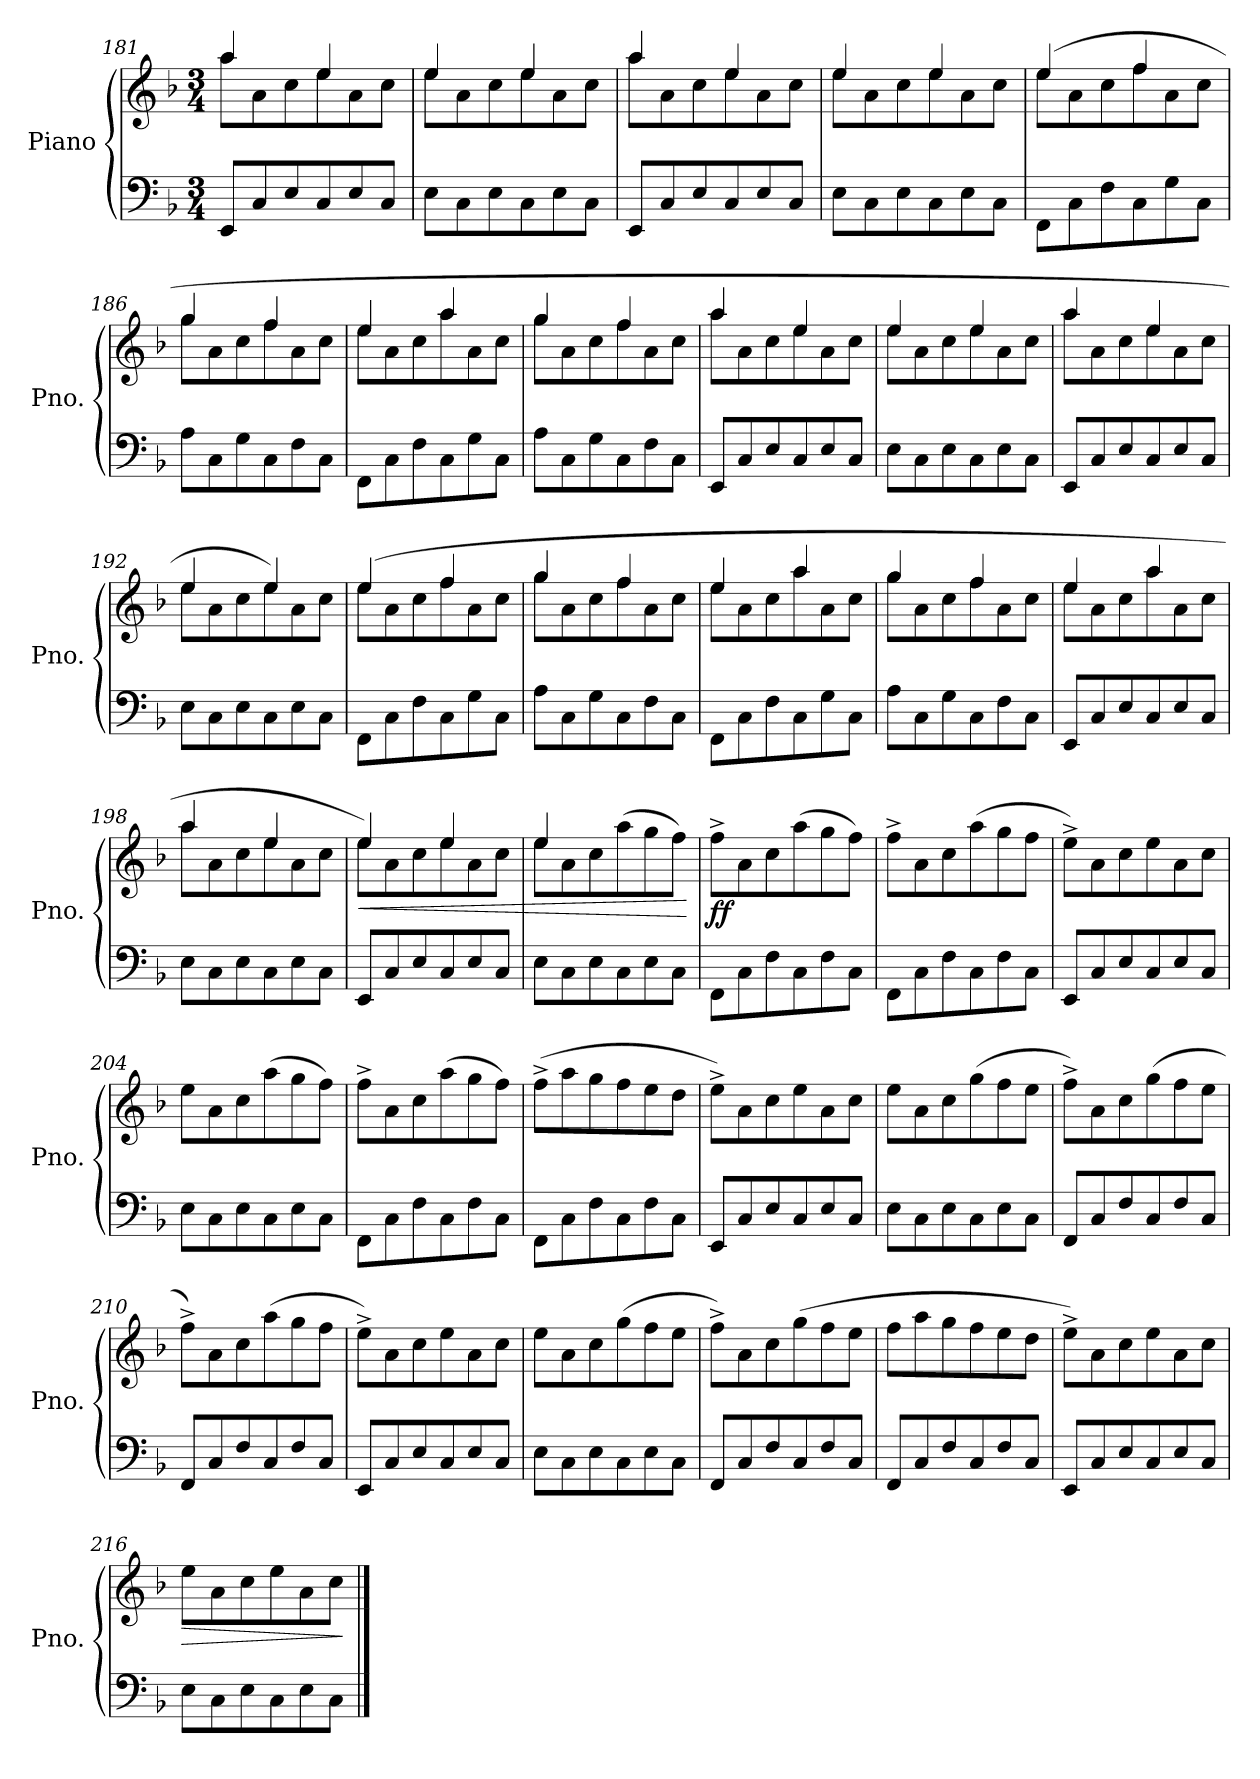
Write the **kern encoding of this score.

**kern	**kern	**dynam
*part1	*part1	*part1
*staff2	*staff1	*staff1/2
*I"Piano	*	*
*I'Pno.	*	*
!!LO:PB:g=z
*clefF4	*clefG2	*
*k[b-]	*k[b-]	*
*M3/4	*M3/4	*
=181	=181	=181
*	*^	*
8EE/L	4aa/	8aa\L	.
8C/	.	8a\	.
8E/	8ryy	8cc\	.
8C/	4ee/	8ee\	.
8E/	.	8a\	.
8C/J	8ryy	8cc\J	.
=182	=182	=182	=182
8E\L	4ee/	8ee\L	.
8C\	.	8a\	.
8E\	8ryy	8cc\	.
8C\	4ee/	8ee\	.
8E\	.	8a\	.
8C\J	8ryy	8cc\J	.
=183	=183	=183	=183
8EE/L	4aa/	8aa\L	.
8C/	.	8a\	.
8E/	8ryy	8cc\	.
8C/	4ee/	8ee\	.
8E/	.	8a\	.
8C/J	8ryy	8cc\J	.
=184	=184	=184	=184
8E\L	4ee/	8ee\L	.
8C\	.	8a\	.
8E\	8ryy	8cc\	.
8C\	4ee/	8ee\	.
8E\	.	8a\	.
8C\J	8ryy	8cc\J	.
=185	=185	=185	=185
8FF\L	(>4ee/	8ee\L	.
8C\	.	8a\	.
8F\	8ryy	8cc\	.
8C\	4ff/	8ff\	.
8G\	.	8a\	.
8C\J	8ryy	8cc\J	.
=186	=186	=186	=186
8A\L	4gg/	8gg\L	.
8C\	.	8a\	.
8G\	8ryy	8cc\	.
8C\	4ff/	8ff\	.
8F\	.	8a\	.
8C\J	8ryy	8cc\J	.
!!LO:LB:g=z	!!
=187	=187	=187	=187
8FF\L	4ee/	8ee\L	.
8C\	.	8a\	.
8F\	8ryy	8cc\	.
8C\	4aa/	8aa\	.
8G\	.	8a\	.
8C\J	8ryy	8cc\J	.
=188	=188	=188	=188
8A\L	4gg/	8gg\L	.
8C\	.	8a\	.
8G\	8ryy	8cc\	.
8C\	4ff/	8ff\	.
8F\	.	8a\	.
8C\J	8ryy	8cc\J	.
=189	=189	=189	=189
8EE/L	4aa/	8aa\L	.
8C/	.	8a\	.
8E/	8ryy	8cc\	.
8C/	4ee/	8ee\	.
8E/	.	8a\	.
8C/J	8ryy	8cc\J	.
=190	=190	=190	=190
8E\L	4ee/	8ee\L	.
8C\	.	8a\	.
8E\	8ryy	8cc\	.
8C\	4ee/	8ee\	.
8E\	.	8a\	.
8C\J	8ryy	8cc\J	.
=191	=191	=191	=191
8EE/L	4aa/	8aa\L	.
8C/	.	8a\	.
8E/	8ryy	8cc\	.
8C/	4ee/	8ee\	.
8E/	.	8a\	.
8C/J	8ryy	8cc\J	.
=192	=192	=192	=192
8E\L	4ee/	8ee\L	.
8C\	.	8a\	.
8E\	8ryy	8cc\	.
8C\	4ee/)	8ee\	.
8E\	.	8a\	.
8C\J	8ryy	8cc\J	.
!!LO:LB:g=z	!!
=193	=193	=193	=193
8FF\L	(>4ee/	8ee\L	.
8C\	.	8a\	.
8F\	8ryy	8cc\	.
8C\	4ff/	8ff\	.
8G\	.	8a\	.
8C\J	8ryy	8cc\J	.
=194	=194	=194	=194
8A\L	4gg/	8gg\L	.
8C\	.	8a\	.
8G\	8ryy	8cc\	.
8C\	4ff/	8ff\	.
8F\	.	8a\	.
8C\J	8ryy	8cc\J	.
=195	=195	=195	=195
8FF\L	4ee/	8ee\L	.
8C\	.	8a\	.
8F\	8ryy	8cc\	.
8C\	4aa/	8aa\	.
8G\	.	8a\	.
8C\J	8ryy	8cc\J	.
=196	=196	=196	=196
8A\L	4gg/	8gg\L	.
8C\	.	8a\	.
8G\	8ryy	8cc\	.
8C\	4ff/	8ff\	.
8F\	.	8a\	.
8C\J	8ryy	8cc\J	.
=197	=197	=197	=197
8EE/L	4ee/	8ee\L	.
8C/	.	8a\	.
8E/	8ryy	8cc\	.
8C/	4aa/	8aa\	.
8E/	.	8a\	.
8C/J	8ryy	8cc\J	.
=198	=198	=198	=198
8E\L	4aa/	8aa\L	.
8C\	.	8a\	.
8E\	8ryy	8cc\	.
8C\	4ee/	8ee\	.
8E\	.	8a\	.
8C\J	8ryy	8cc\J	.
!!LO:LB:g=z	!!
=199	=199	=199	=199
!	!	!	!LO:HP:b
8EE/L	4ee/)	8ee\L	<
8C/	.	8a\	.
8E/	8ryy	8cc\	.
8C/	4ee/	8ee\	.
8E/	.	8a\	.
8C/J	8ryy	8cc\J	.
=200	=200	=200	=200
8E\L	4ee/	8ee\L	.
8C\	.	8a\	.
8E\	8ryy	8cc\	.
8C\	4ryy	(>8aa\	.
8E\	.	8gg\	.
8C\J	8ryy	8ff\J)	.
*	*v	*v	*
.	.	[
=201	=201	=201
!	!	!LO:DY:b
8FF\L	8ff^\L	ff
8C\	8a\	.
8F\	8cc\	.
8C\	(>8aa\	.
8F\	8gg\	.
8C\J	8ff\J)	.
=202	=202	=202
8FF\L	8ff^\L	.
8C\	8a\	.
8F\	8cc\	.
8C\	(>8aa\	.
8F\	8gg\	.
8C\J	8ff\J	.
=203	=203	=203
8EE/L	8ee^\L)	.
8C/	8a\	.
8E/	8cc\	.
8C/	8ee\	.
8E/	8a\	.
8C/J	8cc\J	.
=204	=204	=204
8E\L	8ee\L	.
8C\	8a\	.
8E\	8cc\	.
8C\	(>8aa\	.
8E\	8gg\	.
8C\J	8ff\J)	.
!!LO:LB:g=z
=205	=205	=205
8FF\L	8ff^\L	.
8C\	8a\	.
8F\	8cc\	.
8C\	(>8aa\	.
8F\	8gg\	.
8C\J	8ff\J)	.
=206	=206	=206
8FF\L	(>8ff^\L	.
8C\	8aa\	.
8F\	8gg\	.
8C\	8ff\	.
8F\	8ee\	.
8C\J	8dd\J	.
=207	=207	=207
8EE/L	8ee^\L)	.
8C/	8a\	.
8E/	8cc\	.
8C/	8ee\	.
8E/	8a\	.
8C/J	8cc\J	.
=208	=208	=208
8E\L	8ee\L	.
8C\	8a\	.
8E\	8cc\	.
8C\	(>8gg\	.
8E\	8ff\	.
8C\J	8ee\J	.
=209	=209	=209
8FF/L	8ff^\L)	.
8C/	8a\	.
8F/	8cc\	.
8C/	(>8gg\	.
8F/	8ff\	.
8C/J	8ee\J	.
=210	=210	=210
8FF/L	8ff^\L)	.
8C/	8a\	.
8F/	8cc\	.
8C/	(>8aa\	.
8F/	8gg\	.
8C/J	8ff\J	.
!!LO:LB:g=z
=211	=211	=211
8EE/L	8ee^\L)	.
8C/	8a\	.
8E/	8cc\	.
8C/	8ee\	.
8E/	8a\	.
8C/J	8cc\J	.
=212	=212	=212
8E\L	8ee\L	.
8C\	8a\	.
8E\	8cc\	.
8C\	(>8gg\	.
8E\	8ff\	.
8C\J	8ee\J	.
=213	=213	=213
8FF/L	8ff^\L)	.
8C/	8a\	.
8F/	8cc\	.
8C/	(>8gg\	.
8F/	8ff\	.
8C/J	8ee\J	.
=214	=214	=214
8FF/L	8ff\L	.
8C/	8aa\	.
8F/	8gg\	.
8C/	8ff\	.
8F/	8ee\	.
8C/J	8dd\J	.
=215	=215	=215
8EE/L	8ee^\L)	.
8C/	8a\	.
8E/	8cc\	.
8C/	8ee\	.
8E/	8a\	.
8C/J	8cc\J	.
=216	=216	=216
!	!	!LO:HP:b
8E\L	8ee\L	>
8C\	8a\	.
8E\	8cc\	.
8C\	8ee\	.
8E\	8a\	.
8C\J	8cc\J	.
.	.	]
==	==	==
*-	*-	*-
